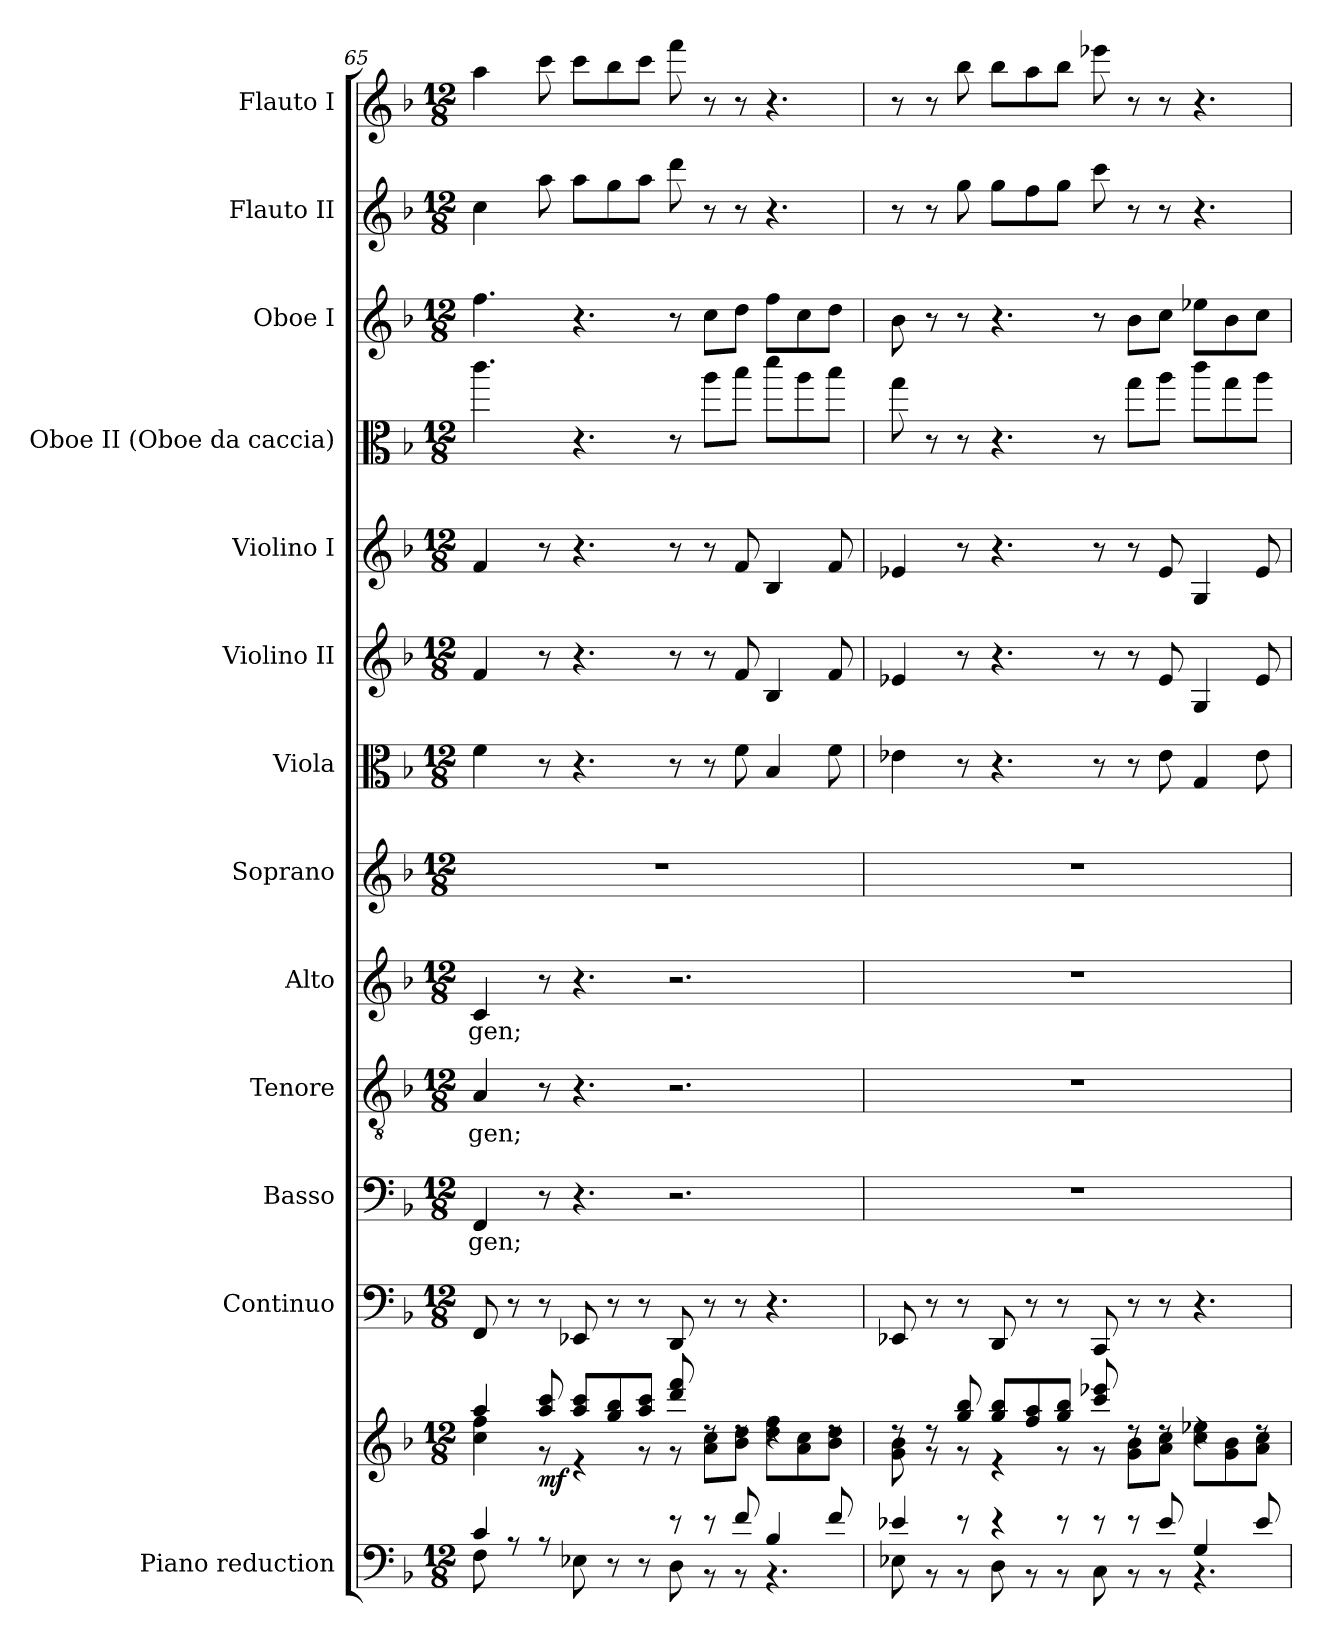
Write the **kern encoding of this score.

**kern	**kern	**dynam	**kern	**kern	**text	**kern	**text	**kern	**text	**kern	**kern	**kern	**kern	**kern	**kern	**kern	**kern
*part13	*part13	*part13	*part12	*part11	*part11	*part10	*part10	*part9	*part9	*part8	*part7	*part6	*part5	*part4	*part3	*part2	*part1
*staff14	*staff13	*staff13/14	*staff12	*staff11	*staff11	*staff10	*staff10	*staff9	*staff9	*staff8	*staff7	*staff6	*staff5	*staff4	*staff3	*staff2	*staff1
*I"Piano reduction	*	*	*I"Continuo	*I"Basso	*	*I"Tenore	*	*I"Alto	*	*I"Soprano	*I"Viola	*I"Violino II	*I"Violino I	*I"Oboe II (Oboe da caccia)	*I"Oboe I	*I"Flauto II	*I"Flauto I
*I'Pno	*	*	*	*	*	*	*	*	*	*	*I'Vla	*I'Vln	*I'Vln	*	*I'Ob	*I'Fl	*I'Fl
*clefF4	*clefG2	*	*clefF4	*clefF4	*	*clefGv2	*	*clefG2	*	*clefG2	*clefC3	*clefG2	*clefG2	*clefC3	*clefG2	*clefG2	*clefG2
*	*	*	*	*	*	*	*	*	*	*	*	*	*	*ITrd12c21	*	*	*
*k[b-]	*k[b-]	*	*k[b-]	*k[b-]	*	*k[b-]	*	*k[b-]	*	*k[b-]	*k[b-]	*k[b-]	*k[b-]	*k[b-]	*k[b-]	*k[b-]	*k[b-]
*M12/8	*M12/8	*	*M12/8	*M12/8	*	*M12/8	*	*M12/8	*	*M12/8	*M12/8	*M12/8	*M12/8	*M12/8	*M12/8	*M12/8	*M12/8
=65	=65	=65	=65	=65	=65	=65	=65	=65	=65	=65	=65	=65	=65	=65	=65	=65	=65
*^	*^	*	*	*	*	*	*	*	*	*	*	*	*	*	*	*	*
!	!	!	!	!	!	!	!LO:LY:b	!	!LO:LY:b	!	!LO:LY:b	!	!	!	!	!	!	!	!
4c/	8F\	4aa/	4cc\ 4ff\	.	8FF/	4FF/	-gen;	4A/	-gen;	4c/	-gen;	1.r	4f\	4f/	4f/	4.cc\	4.ff\	4cc\	4aa\
.	8rA	.	.	.	8r	.	.	.	.	.	.	.	.	.	.	.	.	.	.
!	!	!	!	!LO:DY:b	!	!	!	!	!	!	!	!	!	!	!	!	!	!	!
8ryy	8rA	8aa/ 8ccc/	8r	mf	8r	8r	.	8r	.	8r	.	.	8r	8r	8r	.	.	8aa\	8ccc\
8ryy	8E-X\	8aa/ 8ccc/L	4r	.	8EE-X/	4.r	.	4.r	.	4.r	.	.	4.r	4.r	4.r	4.r	4.r	8aa\L	8ccc\L
8r	8ryy	8gg/ 8bb-/	.	.	8r	.	.	.	.	.	.	.	.	.	.	.	.	8gg\	8bb-\
8r	8ryy	8aa/ 8ccc/J	8r	.	8r	.	.	.	.	.	.	.	.	.	.	.	.	8aa\J	8ccc\J
8r	8D\	8ddd/ 8fff/	8r	.	8DD/	2.r	.	2.r	.	2.r	.	.	8r	8r	8r	8r	8r	8ddd\	8fff\
8r	8r	8rdd	8a\ 8cc\L	.	8r	.	.	.	.	.	.	.	8r	8r	8r	8a\L	8cc\L	8r	8r
8f/	8r	8rdd	8b-\ 8dd\J	.	8r	.	.	.	.	.	.	.	8f\	8f/	8f/	8b-\J	8dd\J	8r	8r
4B-/	4.r	4rdd	8dd\ 8ff\L	.	4.r	.	.	.	.	.	.	.	4B-/	4B-/	4B-/	8dd\L	8ff\L	4.r	4.r
.	.	.	8a\ 8cc\	.	.	.	.	.	.	.	.	.	.	.	.	8a\	8cc\	.	.
8f/	.	8rdd	8b-\ 8dd\J	.	.	.	.	.	.	.	.	.	8f\	8f/	8f/	8b-\J	8dd\J	.	.
=66	=66	=66	=66	=66	=66	=66	=66	=66	=66	=66	=66	=66	=66	=66	=66	=66	=66	=66	=66
4e-X/	8E-X\	8rdd	8g\ 8b-\	.	8EE-X/	1.r	.	1.r	.	1.r	.	1.r	4e-X\	4e-X/	4e-X/	8g\	8b-\	8r	8r
.	8r	8rdd	8r	.	8r	.	.	.	.	.	.	.	.	.	.	8r	8r	8r	8r
8r	8r	8gg/ 8bb-/	8r	.	8r	.	.	.	.	.	.	.	8r	8r	8r	8r	8r	8gg\	8bb-\
4r	8D\	8gg/ 8bb-/L	4r	.	8DD/	.	.	.	.	.	.	.	4.r	4.r	4.r	4.r	4.r	8gg\L	8bb-\L
.	8r	8ff/ 8aa/	.	.	8r	.	.	.	.	.	.	.	.	.	.	.	.	8ff\	8aa\
8r	8r	8gg/ 8bb-/J	8r	.	8r	.	.	.	.	.	.	.	.	.	.	.	.	8gg\J	8bb-\J
8r	8C\	8ccc/ 8eee-X/	8r	.	8CC/	.	.	.	.	.	.	.	8r	8r	8r	8r	8r	8ccc\	8eee-X\
8r	8r	8rdd	8g\ 8b-\L	.	8r	.	.	.	.	.	.	.	8r	8r	8r	8g\L	8b-\L	8r	8r
8e-/	8r	8rdd	8a\ 8cc\J	.	8r	.	.	.	.	.	.	.	8e-\	8e-/	8e-/	8a\J	8cc\J	8r	8r
4G/	4.r	4rdd	8cc\ 8ee-X\L	.	4.r	.	.	.	.	.	.	.	4G/	4G/	4G/	8cc\L	8ee-X\L	4.r	4.r
.	.	.	8g\ 8b-\	.	.	.	.	.	.	.	.	.	.	.	.	8g\	8b-\	.	.
8e-/	.	8rdd	8a\ 8cc\J	.	.	.	.	.	.	.	.	.	8e-\	8e-/	8e-/	8a\J	8cc\J	.	.
*v	*v	*	*	*	*	*	*	*	*	*	*	*	*	*	*	*	*	*	*
*	*v	*v	*	*	*	*	*	*	*	*	*	*	*	*	*	*	*	*
=	=	=	=	=	=	=	=	=	=	=	=	=	=	=	=	=	=
*-	*-	*-	*-	*-	*-	*-	*-	*-	*-	*-	*-	*-	*-	*-	*-	*-	*-
